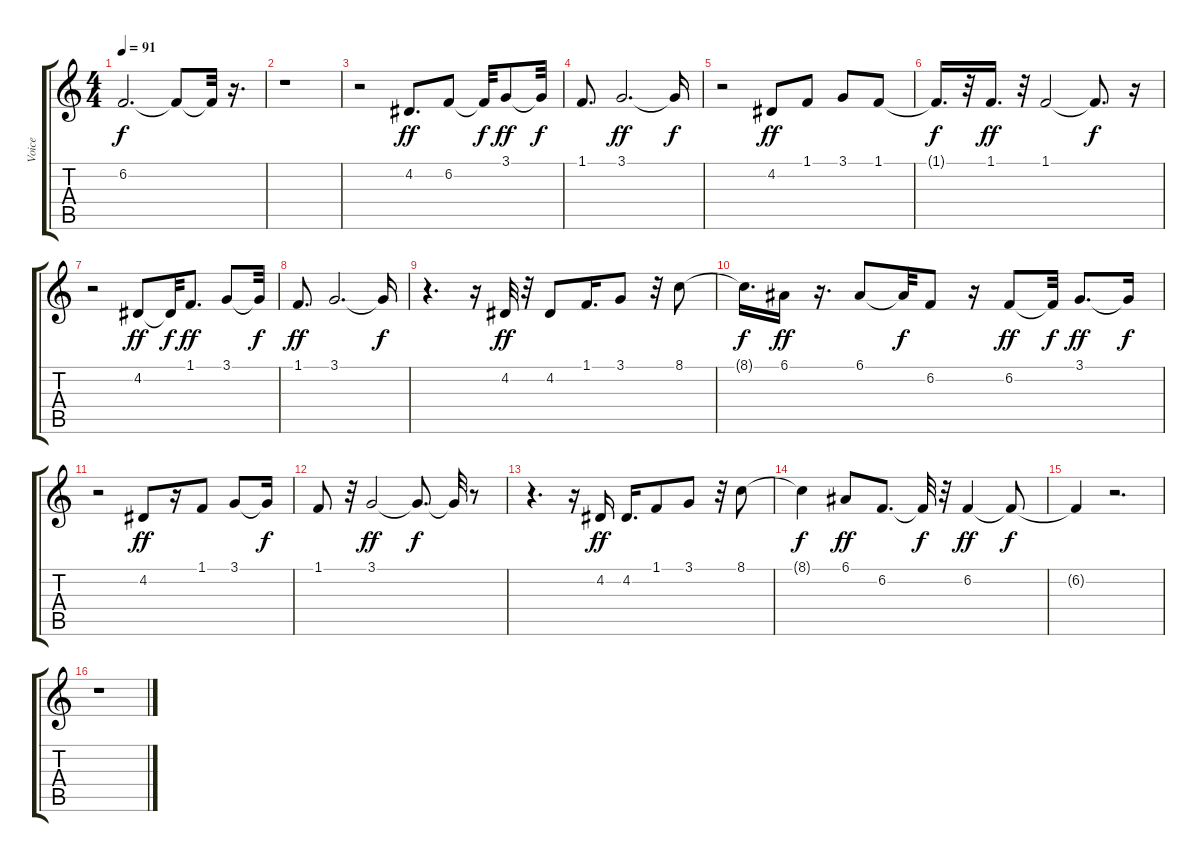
\track ("Voice" "Voice") {instrument altosax}
\staff {score tabs}
\tuning (E4 B3 G3 D3 A2 E2) {hide}
\ts (4 4)
\tempo 91
\clef g2
\ks c
6.2{t}.2{d dy f} 6.2{t}.8 6.2{t}.32 r.16{d} |
r.1 |
r.2 4.2.8{d dy ff} 6.2.8 6.2{t}.32{dy f} 3.1.8{dy ff} 3.1{t}.32{dy f} |
1.1.8{d} 3.1.2{d dy ff} 3.1{t}.16{dy f} |
r.2 4.2.8{dy ff} 1.1.8 3.1.8 1.1.8 |
1.1{t}.16{d dy f} r.32 1.1.16{d dy ff} r.32 1.1.2 1.1{t}.8{d dy f} r.16 |
r.2 4.2.8{dy ff} 4.2{t}.32{dy f} 1.1.8{d dy ff} 3.1.8 3.1{t}.32{dy f} |
1.1.8{d dy ff} 3.1.2{d} 3.1{t}.16{dy f} |
r.4{d} r.16 4.2.32{dy ff} r.32 4.2.8 1.1.16{d} 3.1.8 r.32 8.1.8 |
8.1{t}.16{d dy f} 6.1.16{dy ff} r.16{d} 6.1.8 6.1{t}.32{dy f} 6.2.8 r.16 6.2.8{dy ff} 6.2{t}.32{dy f} 3.1.8{d dy ff} 3.1{t}.16{dy f} |
r.2 4.2.8{dy ff} r.16 1.1.8 3.1.8 3.1{t}.16{dy f} |
1.1.8 r.32 3.1.2{dy ff} 3.1{t}.8{d dy f} 3.1{t}.32 r.8 |
r.4{d} r.16 4.2.16{dy ff} 4.2.16{d} 1.1.8 3.1.8 r.32 8.1.8 |
8.1{t}.4{dy f} 6.1.8{dy ff} 6.2.8{d} 6.2{t}.32{dy f} r.32 6.2.4{dy ff} 6.2{t}.8{dy f} |
6.2{t}.4 r.2{d} |
r.1
